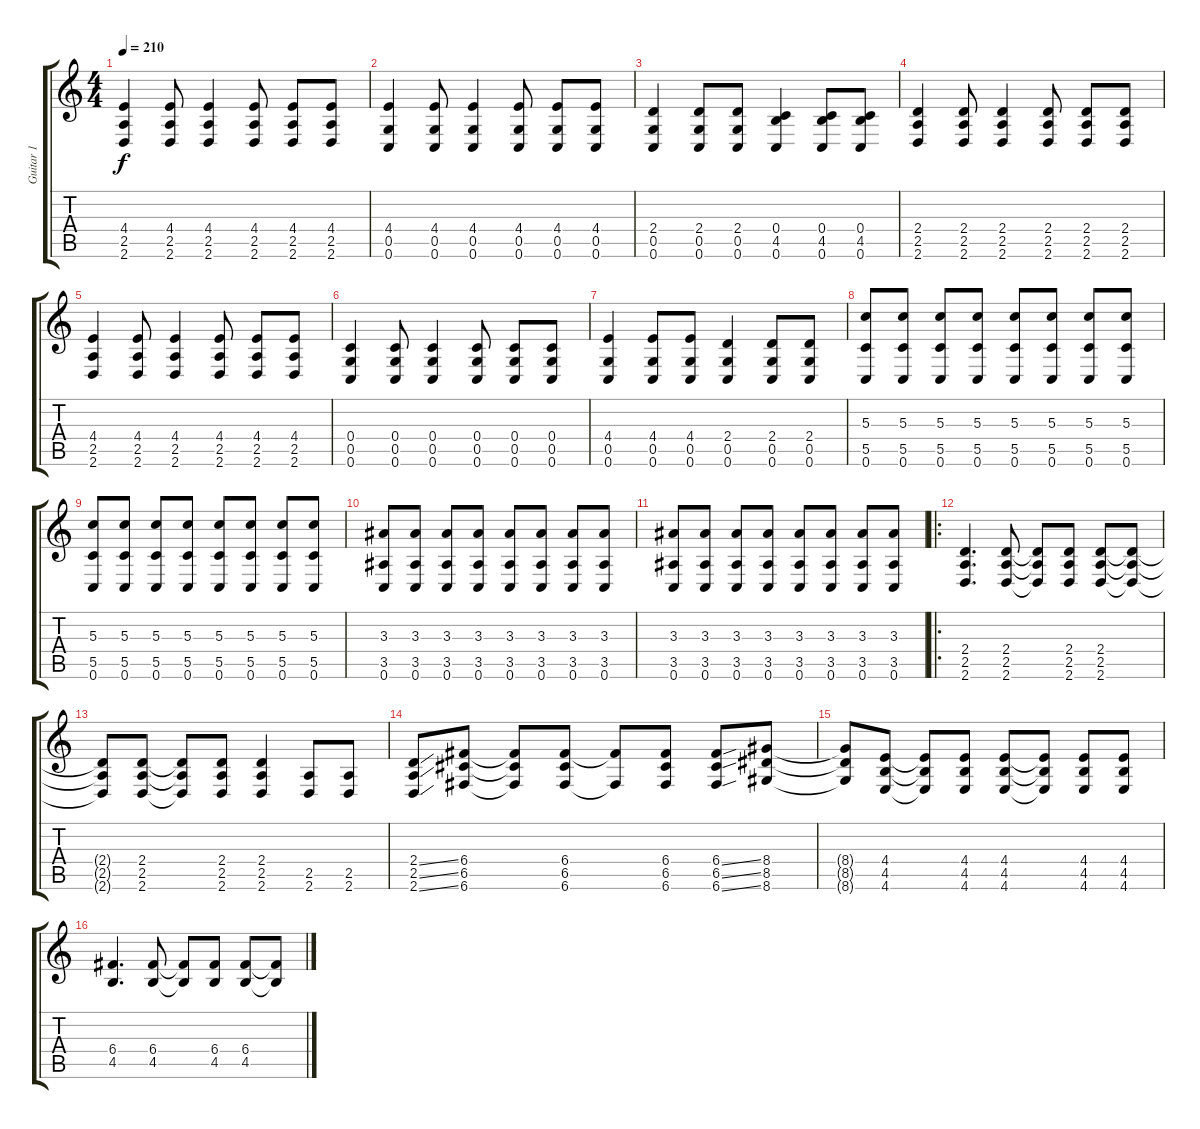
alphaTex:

\track ("Guitar 1" "Guitar 1") {instrument distortionguitar}
\staff {score tabs}
\tuning (E4 C4 G3 C3 G2 C2) {hide}
\ts (4 4)
\tempo 210
\clef g2
\ks c
(4.4 2.5 2.6).4{dy f} (4.4 2.5 2.6).8 (4.4 2.5 2.6).4 (4.4 2.5 2.6).8 (4.4 2.5 2.6).8 (4.4 2.5 2.6).8 |
(4.4 0.5 0.6).4 (4.4 0.5 0.6).8 (4.4 0.5 0.6).4 (4.4 0.5 0.6).8 (4.4 0.5 0.6).8 (4.4 0.5 0.6).8 |
(2.4 0.5 0.6).4 (2.4 0.5 0.6).8 (2.4 0.5 0.6).8 (0.4 4.5 0.6).4 (0.4 4.5 0.6).8 (0.4 4.5 0.6).8 |
(2.4 2.5 2.6).4 (2.4 2.5 2.6).8 (2.4 2.5 2.6).4 (2.4 2.5 2.6).8 (2.4 2.5 2.6).8 (2.4 2.5 2.6).8 |
(4.4 2.5 2.6).4 (4.4 2.5 2.6).8 (4.4 2.5 2.6).4 (4.4 2.5 2.6).8 (4.4 2.5 2.6).8 (4.4 2.5 2.6).8 |
(0.4 0.5 0.6).4 (0.4 0.5 0.6).8 (0.4 0.5 0.6).4 (0.4 0.5 0.6).8 (0.4 0.5 0.6).8 (0.4 0.5 0.6).8 |
(4.4 0.5 0.6).4 (4.4 0.5 0.6).8 (4.4 0.5 0.6).8 (2.4 0.5 0.6).4 (2.4 0.5 0.6).8 (2.4 0.5 0.6).8 |
(5.3 5.5 0.6).8 (5.3 5.5 0.6).8 (5.3 5.5 0.6).8 (5.3 5.5 0.6).8 (5.3 5.5 0.6).8 (5.3 5.5 0.6).8 (5.3 5.5 0.6).8 (5.3 5.5 0.6).8 |
(5.3 5.5 0.6).8 (5.3 5.5 0.6).8 (5.3 5.5 0.6).8 (5.3 5.5 0.6).8 (5.3 5.5 0.6).8 (5.3 5.5 0.6).8 (5.3 5.5 0.6).8 (5.3 5.5 0.6).8 |
(3.3 3.5 0.6).8 (3.3 3.5 0.6).8 (3.3 3.5 0.6).8 (3.3 3.5 0.6).8 (3.3 3.5 0.6).8 (3.3 3.5 0.6).8 (3.3 3.5 0.6).8 (3.3 3.5 0.6).8 |
(3.3 3.5 0.6).8 (3.3 3.5 0.6).8 (3.3 3.5 0.6).8 (3.3 3.5 0.6).8 (3.3 3.5 0.6).8 (3.3 3.5 0.6).8 (3.3 3.5 0.6).8 (3.3 3.5 0.6).8 |
\ro
(2.4 2.5 2.6).4{d} (2.4 2.5 2.6).8 (2.4{t} 2.5{t} 2.6{t}).8 (2.4 2.5 2.6).8 (2.4 2.5 2.6).8 (2.4{t} 2.5{t} 2.6{t}).8 |
(2.4{t} 2.5{t} 2.6{t}).8 (2.4 2.5 2.6).8 (2.4{t} 2.5{t} 2.6{t}).8 (2.4 2.5 2.6).8 (2.4 2.5 2.6).4 (2.5 2.6).8 (2.5 2.6).8 |
(2.4{ss} 2.5{ss} 2.6{ss}).8 (6.4 6.5 6.6).8 (6.4{t} 6.5{t} 6.6{t}).8 (6.4 6.5 6.6).8 (6.4{t} 6.6{t}).8 (6.4 6.5 6.6).8 (6.4{ss} 6.5{ss} 6.6{ss}).8 (8.4 8.5 8.6).8 |
(8.4{t} 8.5{t} 8.6{t}).8 (4.4 4.5 4.6).8 (4.4{t} 4.5{t} 4.6{t}).8 (4.4 4.5 4.6).8 (4.4 4.5 4.6).8 (4.4{t} 4.5{t} 4.6{t}).8 (4.4 4.5 4.6).8 (4.4 4.5 4.6).8 |
(6.4 4.5).4{d} (6.4 4.5).8 (6.4{t} 4.5{t}).8 (6.4 4.5).8 (6.4 4.5).8 (6.4{t} 4.5{t}).8
